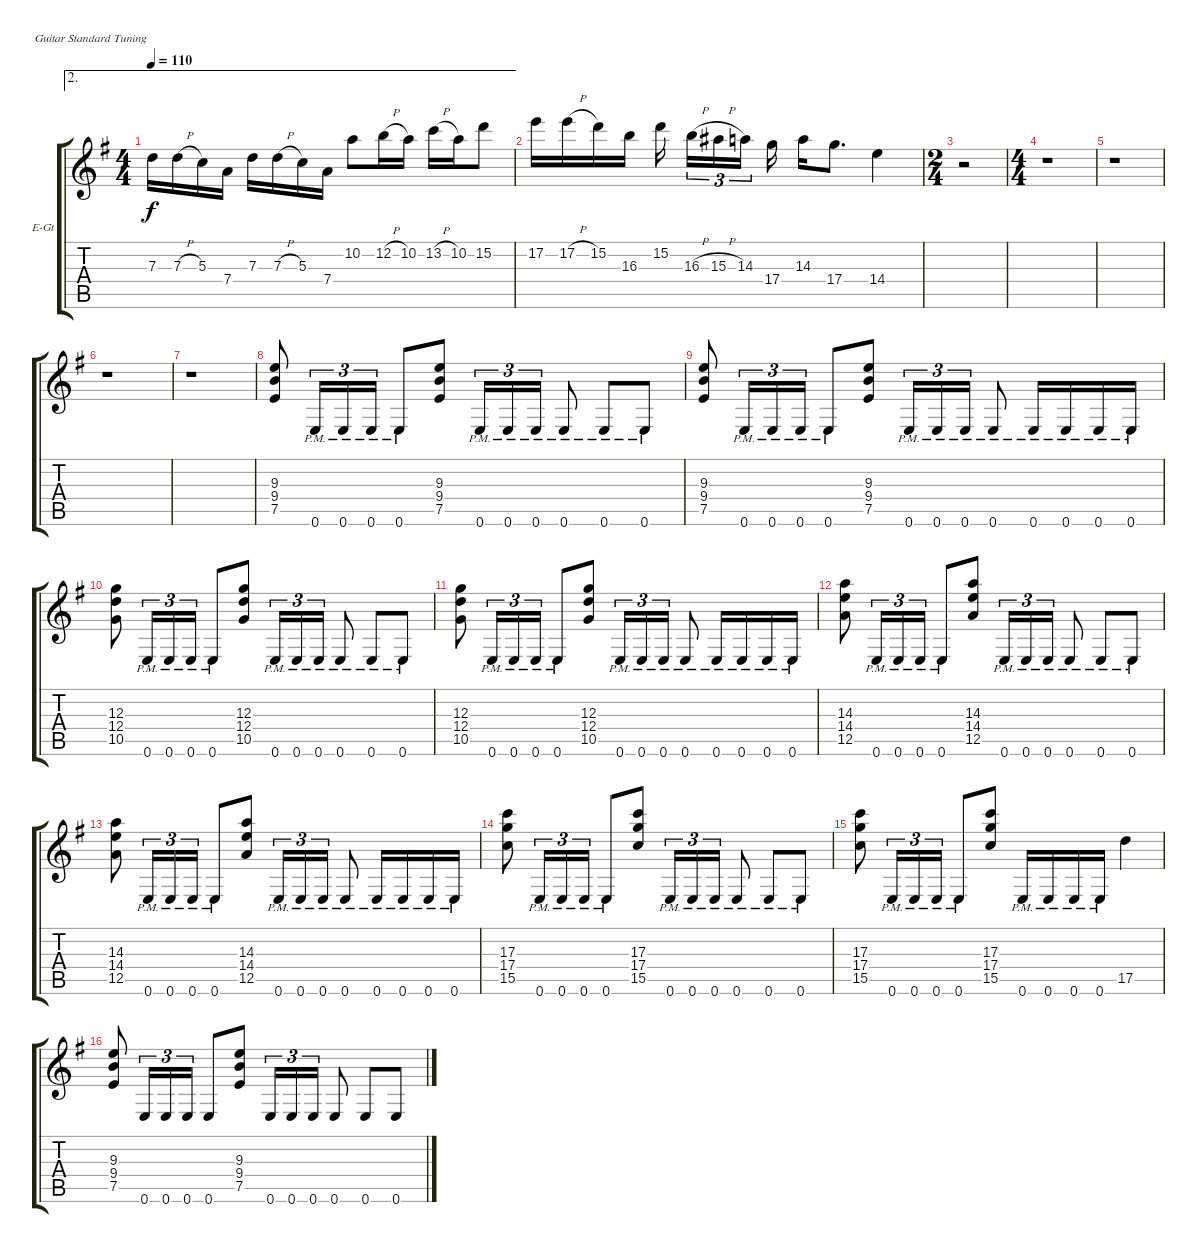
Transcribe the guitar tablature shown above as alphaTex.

\bracketExtendMode groupsimilarinstruments
\firstSystemTrackNameOrientation horizontal
\otherSystemsTrackNameOrientation horizontal
\track ("Paul Gilbert (Rythm Guitar)" "E-Gt") {instrument distortionguitar}
\staff {score tabs}
\tuning (E4 B3 G3 D3 A2 E2)
\ae 2
\ts (4 4)
\tempo 110
\clef g2
\ks g
7.3.16{dy f} 7.3{h}.16 5.3.16 7.4.16 7.3.16 7.3{h}.16 5.3.16 7.4.16 10.2.8 12.2{h}.16 10.2.16 13.2{h}.16 10.2.16 15.2.8 |
17.2.16 17.2{h}.16 15.2.16 16.3.16 15.2.16 16.3{h}.16{tu (3 2)} 15.3{h}.16{tu (3 2)} 14.3.16{tu (3 2)} 17.4.16 14.3.16 17.4.8{d} 14.4.4 |
\ts (2 4)
\beaming (8 2 2)
r.2 |
\ts (4 4)
\beaming (8 2 2 2 2)
r.1 |
r.1 |
r.1 |
r.1 |
(9.3 9.4 7.5).8 0.6{pm}.16{tu (3 2)} 0.6{pm}.16{tu (3 2)} 0.6{pm}.16{tu (3 2)} 0.6{pm}.8 (9.3 9.4 7.5).8 0.6{pm}.16{tu (3 2)} 0.6{pm}.16{tu (3 2)} 0.6{pm}.16{tu (3 2)} 0.6{pm}.8 0.6{pm}.8 0.6{pm}.8 |
(9.3 9.4 7.5).8 0.6{pm}.16{tu (3 2)} 0.6{pm}.16{tu (3 2)} 0.6{pm}.16{tu (3 2)} 0.6{pm}.8 (9.3 9.4 7.5).8 0.6{pm}.16{tu (3 2)} 0.6{pm}.16{tu (3 2)} 0.6{pm}.16{tu (3 2)} 0.6{pm}.8 0.6{pm}.16 0.6{pm}.16 0.6{pm}.16 0.6{pm}.16 |
(12.3 12.4 10.5).8 0.6{pm}.16{tu (3 2)} 0.6{pm}.16{tu (3 2)} 0.6{pm}.16{tu (3 2)} 0.6{pm}.8 (12.3 12.4 10.5).8 0.6{pm}.16{tu (3 2)} 0.6{pm}.16{tu (3 2)} 0.6{pm}.16{tu (3 2)} 0.6{pm}.8 0.6{pm}.8 0.6{pm}.8 |
(12.3 12.4 10.5).8 0.6{pm}.16{tu (3 2)} 0.6{pm}.16{tu (3 2)} 0.6{pm}.16{tu (3 2)} 0.6{pm}.8 (12.3 12.4 10.5).8 0.6{pm}.16{tu (3 2)} 0.6{pm}.16{tu (3 2)} 0.6{pm}.16{tu (3 2)} 0.6{pm}.8 0.6{pm}.16 0.6{pm}.16 0.6{pm}.16 0.6{pm}.16 |
(14.3 14.4 12.5).8 0.6{pm}.16{tu (3 2)} 0.6{pm}.16{tu (3 2)} 0.6{pm}.16{tu (3 2)} 0.6{pm}.8 (14.3 14.4 12.5).8 0.6{pm}.16{tu (3 2)} 0.6{pm}.16{tu (3 2)} 0.6{pm}.16{tu (3 2)} 0.6{pm}.8 0.6{pm}.8 0.6{pm}.8 |
(14.3 14.4 12.5).8 0.6{pm}.16{tu (3 2)} 0.6{pm}.16{tu (3 2)} 0.6{pm}.16{tu (3 2)} 0.6{pm}.8 (14.3 14.4 12.5).8 0.6{pm}.16{tu (3 2)} 0.6{pm}.16{tu (3 2)} 0.6{pm}.16{tu (3 2)} 0.6{pm}.8 0.6{pm}.16 0.6{pm}.16 0.6{pm}.16 0.6{pm}.16 |
(17.3 17.4 15.5).8 0.6{pm}.16{tu (3 2)} 0.6{pm}.16{tu (3 2)} 0.6{pm}.16{tu (3 2)} 0.6{pm}.8 (17.3 17.4 15.5).8 0.6{pm}.16{tu (3 2)} 0.6{pm}.16{tu (3 2)} 0.6{pm}.16{tu (3 2)} 0.6{pm}.8 0.6{pm}.8 0.6{pm}.8 |
(17.3 17.4 15.5).8 0.6{pm}.16{tu (3 2)} 0.6{pm}.16{tu (3 2)} 0.6{pm}.16{tu (3 2)} 0.6{pm}.8 (17.3 17.4 15.5).8 0.6{pm}.16 0.6{pm}.16 0.6{pm}.16 0.6{pm}.16 17.5.4 |
(9.3 9.4 7.5).8 0.6.16{tu (3 2)} 0.6.16{tu (3 2)} 0.6.16{tu (3 2)} 0.6.8 (9.3 9.4 7.5).8 0.6.16{tu (3 2)} 0.6.16{tu (3 2)} 0.6.16{tu (3 2)} 0.6.8 0.6.8 0.6.8
